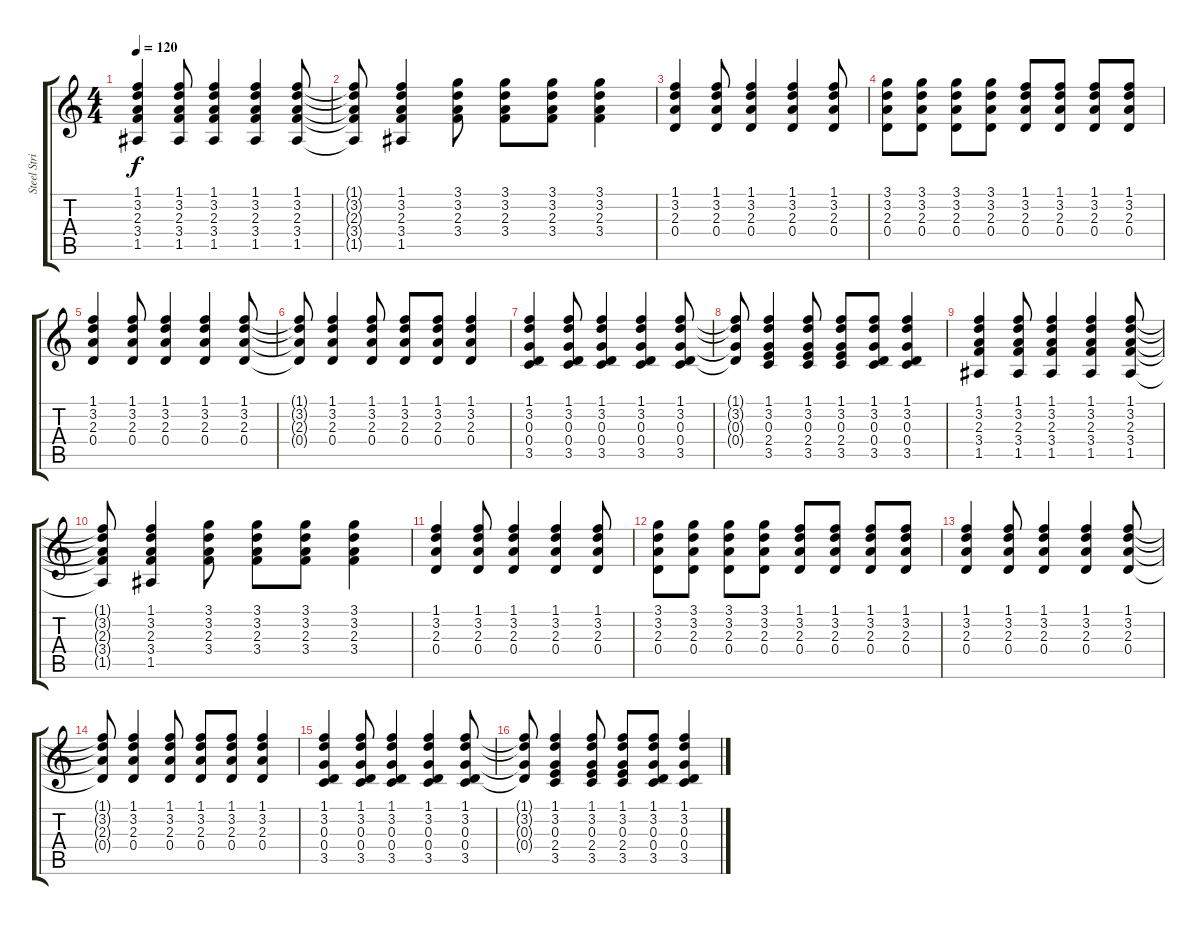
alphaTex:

\track ("Steel String Guitar" "Steel Stri") {instrument acousticguitarsteel}
\staff {score tabs}
\tuning (E4 B3 G3 D3 A2 E2) {hide}
\ts (4 4)
\tempo 120
\clef g2
\ks c
(1.1 3.2 2.3 3.4 1.5).4{dy f} (1.1 3.2 2.3 3.4 1.5).8 (1.1 3.2 2.3 3.4 1.5).4 (1.1 3.2 2.3 3.4 1.5).4 (1.1 3.2 2.3 3.4 1.5).8 |
(1.1{t} 3.2{t} 2.3{t} 3.4{t} 1.5{t}).8 (1.1 3.2 2.3 3.4 1.5).4 (3.1 3.2 2.3 3.4).8 (3.1 3.2 2.3 3.4).8 (3.1 3.2 2.3 3.4).8 (3.1 3.2 2.3 3.4).4 |
(1.1 3.2 2.3 0.4).4 (1.1 3.2 2.3 0.4).8 (1.1 3.2 2.3 0.4).4 (1.1 3.2 2.3 0.4).4 (1.1 3.2 2.3 0.4).8 |
(3.1 3.2 2.3 0.4).8 (3.1 3.2 2.3 0.4).8 (3.1 3.2 2.3 0.4).8 (3.1 3.2 2.3 0.4).8 (1.1 3.2 2.3 0.4).8 (1.1 3.2 2.3 0.4).8 (1.1 3.2 2.3 0.4).8 (1.1 3.2 2.3 0.4).8 |
(1.1 3.2 2.3 0.4).4 (1.1 3.2 2.3 0.4).8 (1.1 3.2 2.3 0.4).4 (1.1 3.2 2.3 0.4).4 (1.1 3.2 2.3 0.4).8 |
(1.1{t} 3.2{t} 2.3{t} 0.4{t}).8 (1.1 3.2 2.3 0.4).4 (1.1 3.2 2.3 0.4).8 (1.1 3.2 2.3 0.4).8 (1.1 3.2 2.3 0.4).8 (1.1 3.2 2.3 0.4).4 |
(1.1 3.2 0.3 0.4 3.5).4 (1.1 3.2 0.3 0.4 3.5).8 (1.1 3.2 0.3 0.4 3.5).4 (1.1 3.2 0.3 0.4 3.5).4 (1.1 3.2 0.3 0.4 3.5).8 |
(1.1{t} 3.2{t} 0.3{t} 0.4{t}).8 (1.1 3.2 0.3 2.4 3.5).4 (1.1 3.2 0.3 2.4 3.5).8 (1.1 3.2 0.3 2.4 3.5).8 (1.1 3.2 0.3 0.4 3.5).8 (1.1 3.2 0.3 0.4 3.5).4 |
(1.1 3.2 2.3 3.4 1.5).4 (1.1 3.2 2.3 3.4 1.5).8 (1.1 3.2 2.3 3.4 1.5).4 (1.1 3.2 2.3 3.4 1.5).4 (1.1 3.2 2.3 3.4 1.5).8 |
(1.1{t} 3.2{t} 2.3{t} 3.4{t} 1.5{t}).8 (1.1 3.2 2.3 3.4 1.5).4 (3.1 3.2 2.3 3.4).8 (3.1 3.2 2.3 3.4).8 (3.1 3.2 2.3 3.4).8 (3.1 3.2 2.3 3.4).4 |
(1.1 3.2 2.3 0.4).4 (1.1 3.2 2.3 0.4).8 (1.1 3.2 2.3 0.4).4 (1.1 3.2 2.3 0.4).4 (1.1 3.2 2.3 0.4).8 |
(3.1 3.2 2.3 0.4).8 (3.1 3.2 2.3 0.4).8 (3.1 3.2 2.3 0.4).8 (3.1 3.2 2.3 0.4).8 (1.1 3.2 2.3 0.4).8 (1.1 3.2 2.3 0.4).8 (1.1 3.2 2.3 0.4).8 (1.1 3.2 2.3 0.4).8 |
(1.1 3.2 2.3 0.4).4 (1.1 3.2 2.3 0.4).8 (1.1 3.2 2.3 0.4).4 (1.1 3.2 2.3 0.4).4 (1.1 3.2 2.3 0.4).8 |
(1.1{t} 3.2{t} 2.3{t} 0.4{t}).8 (1.1 3.2 2.3 0.4).4 (1.1 3.2 2.3 0.4).8 (1.1 3.2 2.3 0.4).8 (1.1 3.2 2.3 0.4).8 (1.1 3.2 2.3 0.4).4 |
(1.1 3.2 0.3 0.4 3.5).4 (1.1 3.2 0.3 0.4 3.5).8 (1.1 3.2 0.3 0.4 3.5).4 (1.1 3.2 0.3 0.4 3.5).4 (1.1 3.2 0.3 0.4 3.5).8 |
(1.1{t} 3.2{t} 0.3{t} 0.4{t}).8 (1.1 3.2 0.3 2.4 3.5).4 (1.1 3.2 0.3 2.4 3.5).8 (1.1 3.2 0.3 2.4 3.5).8 (1.1 3.2 0.3 0.4 3.5).8 (1.1 3.2 0.3 0.4 3.5).4
